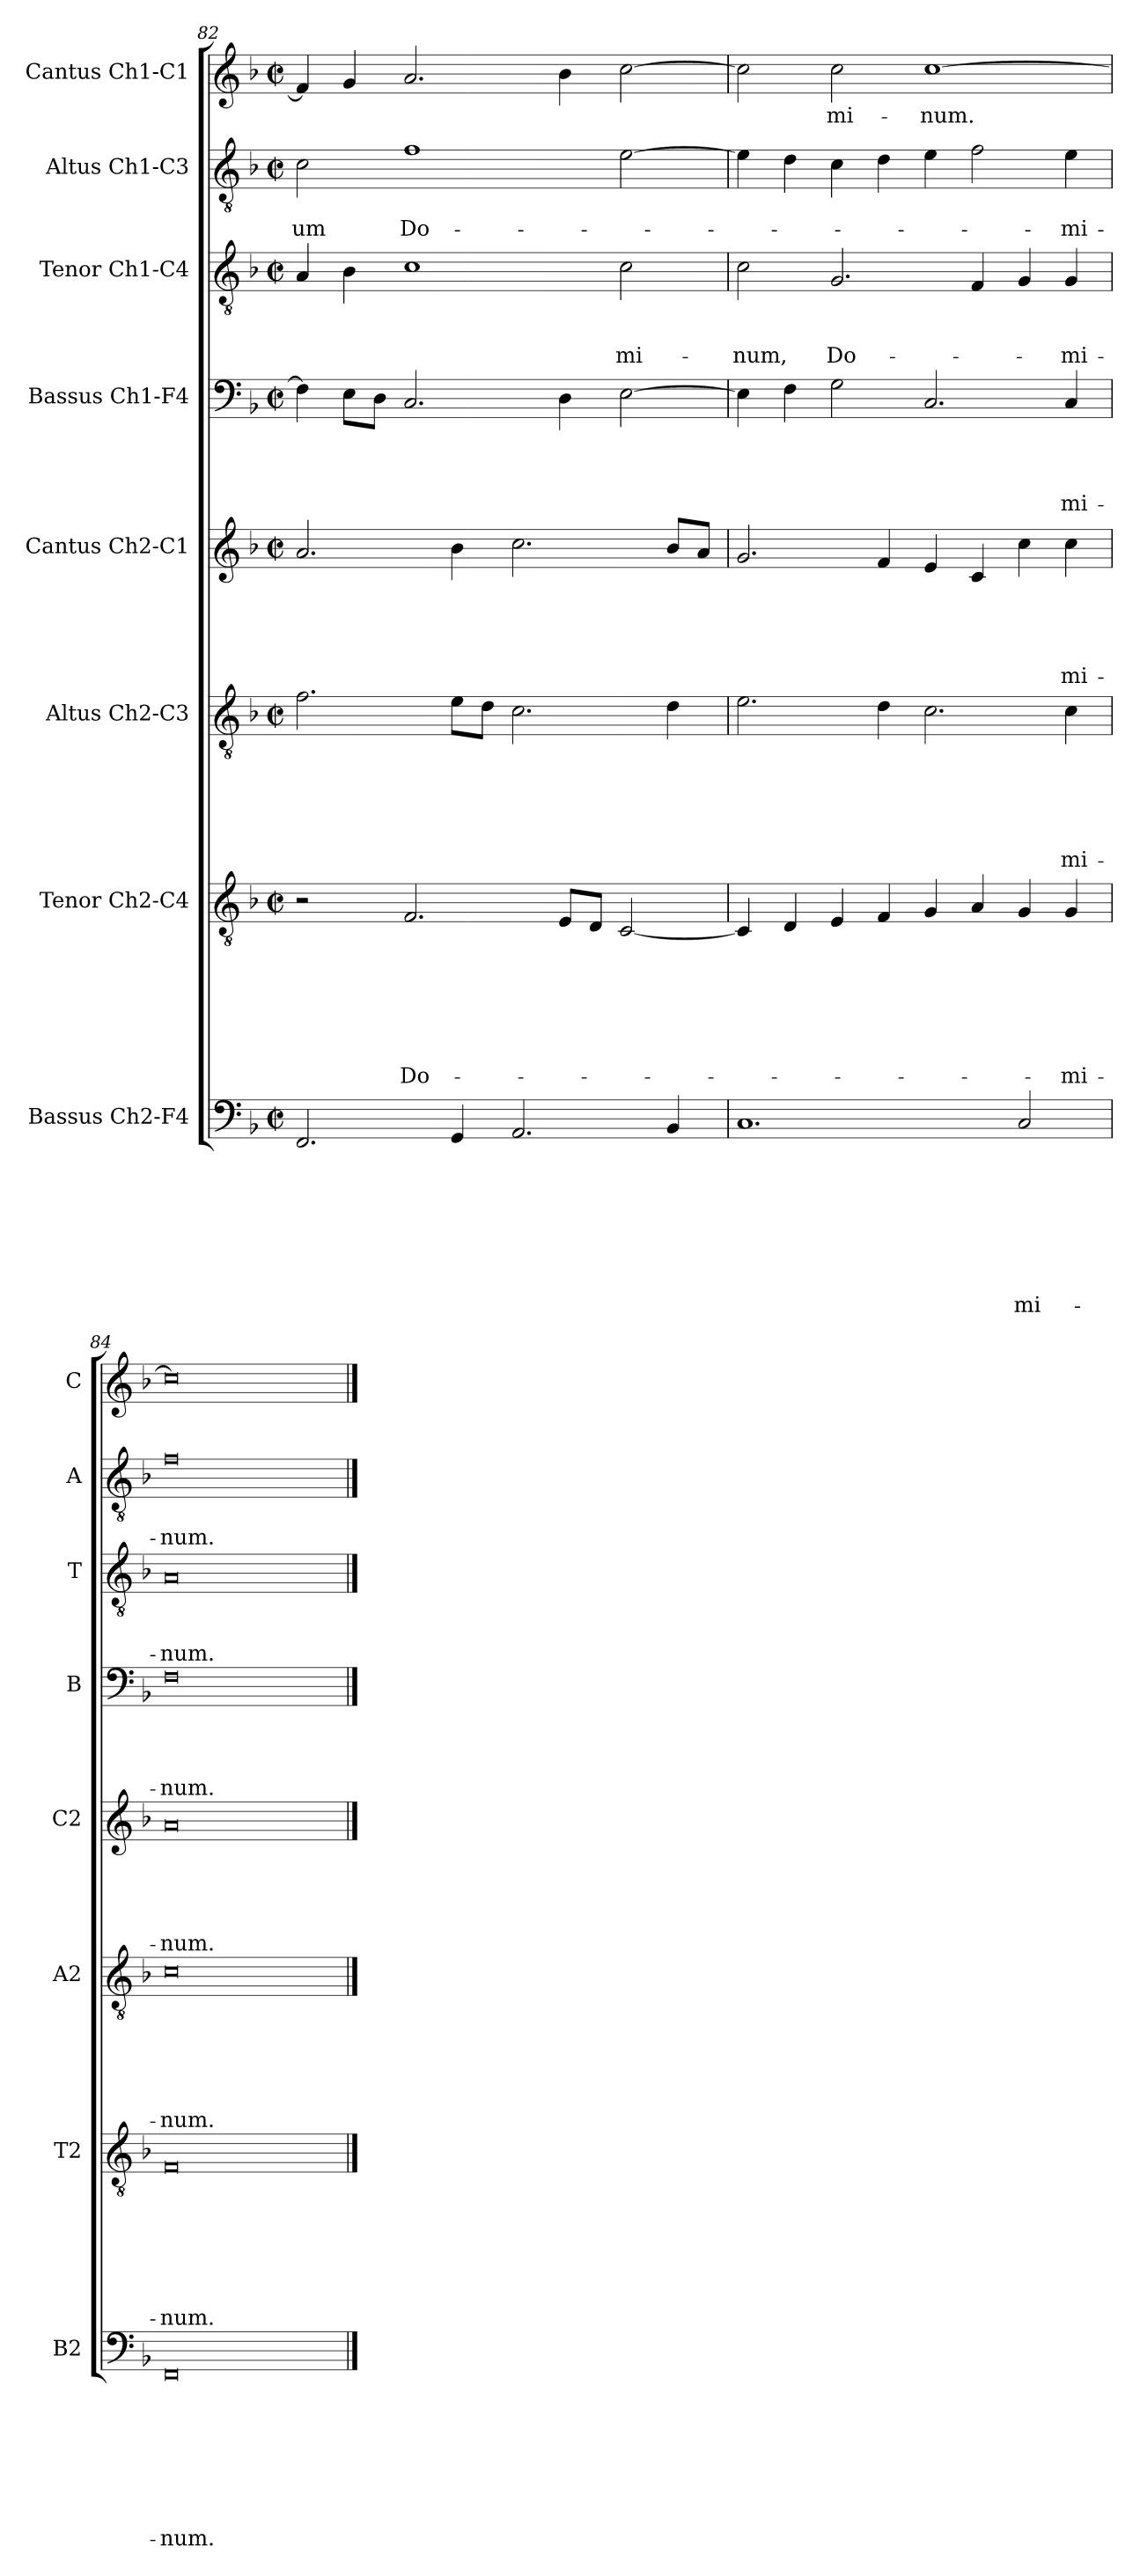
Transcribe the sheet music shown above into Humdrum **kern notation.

**kern	**text	**text	**text	**text	**text	**text	**text	**text	**kern	**text	**text	**text	**text	**text	**text	**text	**kern	**text	**text	**text	**text	**text	**text	**kern	**text	**text	**text	**text	**text	**kern	**text	**text	**text	**text	**kern	**text	**text	**text	**kern	**text	**text	**kern	**text
*part8	*part8	*part8	*part8	*part8	*part8	*part8	*part8	*part8	*part7	*part7	*part7	*part7	*part7	*part7	*part7	*part7	*part6	*part6	*part6	*part6	*part6	*part6	*part6	*part5	*part5	*part5	*part5	*part5	*part5	*part4	*part4	*part4	*part4	*part4	*part3	*part3	*part3	*part3	*part2	*part2	*part2	*part1	*part1
*staff8	*staff8	*staff8	*staff8	*staff8	*staff8	*staff8	*staff8	*staff8	*staff7	*staff7	*staff7	*staff7	*staff7	*staff7	*staff7	*staff7	*staff6	*staff6	*staff6	*staff6	*staff6	*staff6	*staff6	*staff5	*staff5	*staff5	*staff5	*staff5	*staff5	*staff4	*staff4	*staff4	*staff4	*staff4	*staff3	*staff3	*staff3	*staff3	*staff2	*staff2	*staff2	*staff1	*staff1
*I"Bassus Ch2-F4	*	*	*	*	*	*	*	*	*I"Tenor Ch2-C4	*	*	*	*	*	*	*	*I"Altus Ch2-C3	*	*	*	*	*	*	*I"Cantus Ch2-C1	*	*	*	*	*	*I"Bassus Ch1-F4	*	*	*	*	*I"Tenor Ch1-C4	*	*	*	*I"Altus Ch1-C3	*	*	*I"Cantus Ch1-C1	*
*I'B2	*	*	*	*	*	*	*	*	*I'T2	*	*	*	*	*	*	*	*I'A2	*	*	*	*	*	*	*I'C2	*	*	*	*	*	*I'B	*	*	*	*	*I'T	*	*	*	*I'A	*	*	*I'C	*
*clefF4	*	*	*	*	*	*	*	*	*clefGv2	*	*	*	*	*	*	*	*clefGv2	*	*	*	*	*	*	*clefG2	*	*	*	*	*	*clefF4	*	*	*	*	*clefGv2	*	*	*	*clefGv2	*	*	*clefG2	*
*k[b-]	*	*	*	*	*	*	*	*	*k[b-]	*	*	*	*	*	*	*	*k[b-]	*	*	*	*	*	*	*k[b-]	*	*	*	*	*	*k[b-]	*	*	*	*	*k[b-]	*	*	*	*k[b-]	*	*	*k[b-]	*
*F:	*	*	*	*	*	*	*	*	*F:	*	*	*	*	*	*	*	*F:	*	*	*	*	*	*	*F:	*	*	*	*	*	*F:	*	*	*	*	*F:	*	*	*	*F:	*	*	*F:	*
*M2/2	*	*	*	*	*	*	*	*	*M2/2	*	*	*	*	*	*	*	*M2/2	*	*	*	*	*	*	*M2/2	*	*	*	*	*	*M2/2	*	*	*	*	*M2/2	*	*	*	*M2/2	*	*	*M2/2	*
*met(c|)	*	*	*	*	*	*	*	*	*met(c|)	*	*	*	*	*	*	*	*met(c|)	*	*	*	*	*	*	*met(c|)	*	*	*	*	*	*met(c|)	*	*	*	*	*met(c|)	*	*	*	*met(c|)	*	*	*met(c|)	*
=82	=82	=82	=82	=82	=82	=82	=82	=82	=82	=82	=82	=82	=82	=82	=82	=82	=82	=82	=82	=82	=82	=82	=82	=82	=82	=82	=82	=82	=82	=82	=82	=82	=82	=82	=82	=82	=82	=82	=82	=82	=82	=82	=82
!	!	!	!	!	!	!	!	!	!	!	!	!	!	!	!	!	!	!	!	!	!	!	!	!	!	!	!	!	!	!	!	!	!	!	!	!	!	!	!	!	!LO:LY:b	!	!
2.FF/	.	.	.	.	.	.	.	.	2r	.	.	.	.	.	.	.	2.f\	.	.	.	.	.	.	2.a/	.	.	.	.	.	4F\]	.	.	.	.	4A/	.	.	.	2c\	.	-um	4f/]	.
.	.	.	.	.	.	.	.	.	.	.	.	.	.	.	.	.	.	.	.	.	.	.	.	.	.	.	.	.	.	8E\L	.	.	.	.	4B-\	.	.	.	.	.	.	4g/	.
.	.	.	.	.	.	.	.	.	.	.	.	.	.	.	.	.	.	.	.	.	.	.	.	.	.	.	.	.	.	8D\J	.	.	.	.	.	.	.	.	.	.	.	.	.
!	!	!	!	!	!	!	!	!	!	!	!	!	!	!	!	!LO:LY:b	!	!	!	!	!	!	!	!	!	!	!	!	!	!	!	!	!	!	!	!	!	!	!	!	!LO:LY:b	!	!
.	.	.	.	.	.	.	.	.	2.F/	.	.	.	.	.	.	Do-	.	.	.	.	.	.	.	.	.	.	.	.	.	2.C/	.	.	.	.	1c	.	.	.	1f	.	Do-	2.a/	.
4GG/	.	.	.	.	.	.	.	.	.	.	.	.	.	.	.	.	8e\L	.	.	.	.	.	.	4b-\	.	.	.	.	.	.	.	.	.	.	.	.	.	.	.	.	.	.	.
.	.	.	.	.	.	.	.	.	.	.	.	.	.	.	.	.	8d\J	.	.	.	.	.	.	.	.	.	.	.	.	.	.	.	.	.	.	.	.	.	.	.	.	.	.
2.AA/	.	.	.	.	.	.	.	.	.	.	.	.	.	.	.	.	2.c\	.	.	.	.	.	.	2.cc\	.	.	.	.	.	.	.	.	.	.	.	.	.	.	.	.	.	.	.
.	.	.	.	.	.	.	.	.	8E/L	.	.	.	.	.	.	.	.	.	.	.	.	.	.	.	.	.	.	.	.	4D\	.	.	.	.	.	.	.	.	.	.	.	4b-\	.
.	.	.	.	.	.	.	.	.	8D/J	.	.	.	.	.	.	.	.	.	.	.	.	.	.	.	.	.	.	.	.	.	.	.	.	.	.	.	.	.	.	.	.	.	.
!	!	!	!	!	!	!	!	!	!	!	!	!	!	!	!	!	!	!	!	!	!	!	!	!	!	!	!	!	!	!	!	!	!	!	!	!	!	!LO:LY:b	!	!	!	!	!
.	.	.	.	.	.	.	.	.	[2C/	.	.	.	.	.	.	.	.	.	.	.	.	.	.	.	.	.	.	.	.	[2E\	.	.	.	.	2c\	.	.	-mi-	[2e\	.	.	[2cc\	.
4BB-/	.	.	.	.	.	.	.	.	.	.	.	.	.	.	.	.	4d\	.	.	.	.	.	.	8b-/L	.	.	.	.	.	.	.	.	.	.	.	.	.	.	.	.	.	.	.
.	.	.	.	.	.	.	.	.	.	.	.	.	.	.	.	.	.	.	.	.	.	.	.	8a/J	.	.	.	.	.	.	.	.	.	.	.	.	.	.	.	.	.	.	.
=83	=83	=83	=83	=83	=83	=83	=83	=83	=83	=83	=83	=83	=83	=83	=83	=83	=83	=83	=83	=83	=83	=83	=83	=83	=83	=83	=83	=83	=83	=83	=83	=83	=83	=83	=83	=83	=83	=83	=83	=83	=83	=83	=83
!	!	!	!	!	!	!	!	!	!	!	!	!	!	!	!	!	!	!	!	!	!	!	!	!	!	!	!	!	!	!	!	!	!	!	!	!	!	!LO:LY:b	!	!	!	!	!
1.C	.	.	.	.	.	.	.	.	4C/]	.	.	.	.	.	.	.	2.e\	.	.	.	.	.	.	2.g/	.	.	.	.	.	4E\]	.	.	.	.	2c\	.	.	-num,	4e\]	.	.	2cc\]	.
.	.	.	.	.	.	.	.	.	4D/	.	.	.	.	.	.	.	.	.	.	.	.	.	.	.	.	.	.	.	.	4F\	.	.	.	.	.	.	.	.	4d\	.	.	.	.
!	!	!	!	!	!	!	!	!	!	!	!	!	!	!	!	!	!	!	!	!	!	!	!	!	!	!	!	!	!	!	!	!	!	!	!	!	!	!LO:LY:b	!	!	!	!	!LO:LY:b
.	.	.	.	.	.	.	.	.	4E/	.	.	.	.	.	.	.	.	.	.	.	.	.	.	.	.	.	.	.	.	2G\	.	.	.	.	2.G/	.	.	Do-	4c\	.	.	2cc\	-mi-
.	.	.	.	.	.	.	.	.	4F/	.	.	.	.	.	.	.	4d\	.	.	.	.	.	.	4f/	.	.	.	.	.	.	.	.	.	.	.	.	.	.	4d\	.	.	.	.
!	!	!	!	!	!	!	!	!	!	!	!	!	!	!	!	!	!	!	!	!	!	!	!	!	!	!	!	!	!	!	!	!	!	!	!	!	!	!	!	!	!	!	!LO:LY:b
.	.	.	.	.	.	.	.	.	4G/	.	.	.	.	.	.	.	2.c\	.	.	.	.	.	.	4e/	.	.	.	.	.	2.C/	.	.	.	.	.	.	.	.	4e\	.	.	[1cc	-num.
.	.	.	.	.	.	.	.	.	4A/	.	.	.	.	.	.	.	.	.	.	.	.	.	.	4c/	.	.	.	.	.	.	.	.	.	.	4F/	.	.	.	2f\	.	.	.	.
!	!	!	!	!	!	!	!	!LO:LY:b	!	!	!	!	!	!	!	!	!	!	!	!	!	!	!	!	!	!	!	!	!	!	!	!	!	!	!	!	!	!	!	!	!	!	!
2C/	.	.	.	.	.	.	.	-mi-	4G/	.	.	.	.	.	.	.	.	.	.	.	.	.	.	4cc\	.	.	.	.	.	.	.	.	.	.	4G/	.	.	.	.	.	.	.	.
!	!	!	!	!	!	!	!	!	!	!	!	!	!	!	!	!LO:LY:b	!	!	!	!	!	!	!LO:LY:b	!	!	!	!	!	!LO:LY:b	!	!	!	!	!LO:LY:b	!	!	!	!LO:LY:b	!	!	!LO:LY:b	!	!
.	.	.	.	.	.	.	.	.	4G/	.	.	.	.	.	.	-mi-	4c\	.	.	.	.	.	-mi-	4cc\	.	.	.	.	-mi-	4C/	.	.	.	-mi-	4G/	.	.	-mi-	4e\	.	-mi-	.	.
=84	=84	=84	=84	=84	=84	=84	=84	=84	=84	=84	=84	=84	=84	=84	=84	=84	=84	=84	=84	=84	=84	=84	=84	=84	=84	=84	=84	=84	=84	=84	=84	=84	=84	=84	=84	=84	=84	=84	=84	=84	=84	=84	=84
!	!	!	!	!	!	!	!	!LO:LY:b	!	!	!	!	!	!	!	!LO:LY:b	!	!	!	!	!	!	!LO:LY:b	!	!	!	!	!	!LO:LY:b	!	!	!	!	!LO:LY:b	!	!	!	!LO:LY:b	!	!	!LO:LY:b	!	!
0FF	.	.	.	.	.	.	.	-num.	0F	.	.	.	.	.	.	-num.	0c	.	.	.	.	.	-num.	0a	.	.	.	.	-num.	0F	.	.	.	-num.	0A	.	.	-num.	0f	.	-num.	0cc]	.
==	==	==	==	==	==	==	==	==	==	==	==	==	==	==	==	==	==	==	==	==	==	==	==	==	==	==	==	==	==	==	==	==	==	==	==	==	==	==	==	==	==	==	==
*-	*-	*-	*-	*-	*-	*-	*-	*-	*-	*-	*-	*-	*-	*-	*-	*-	*-	*-	*-	*-	*-	*-	*-	*-	*-	*-	*-	*-	*-	*-	*-	*-	*-	*-	*-	*-	*-	*-	*-	*-	*-	*-	*-
